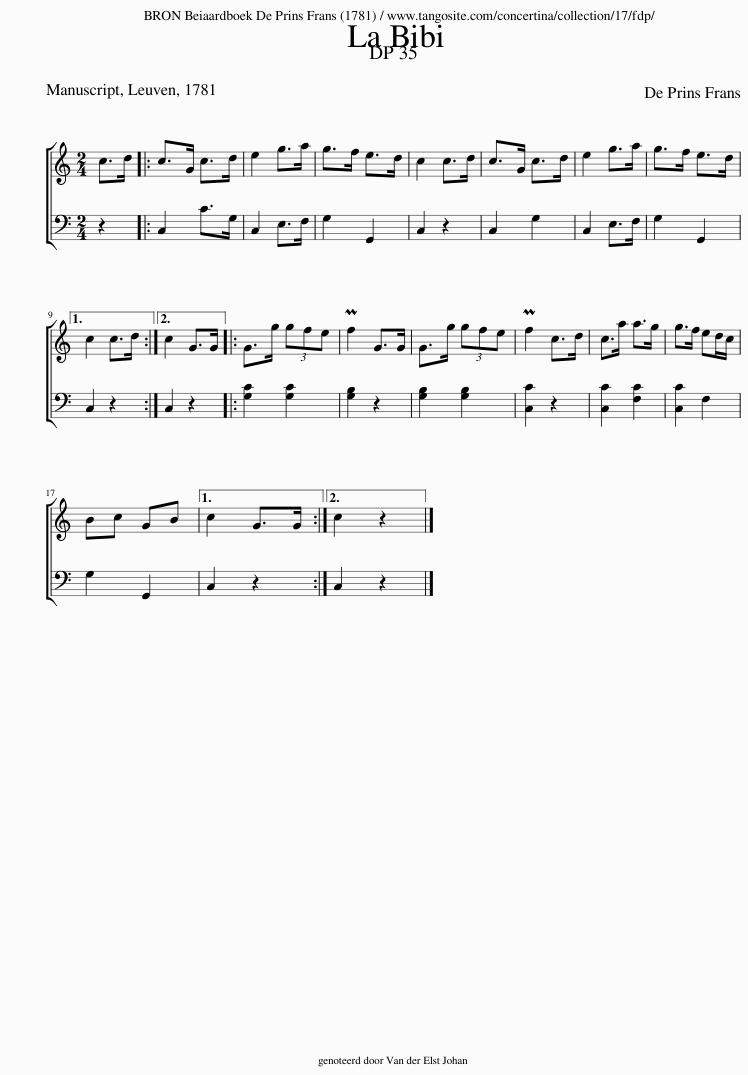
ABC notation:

X:1
%%score [ 1 2 ]
L:1/8
M:2/4
I:linebreak $
K:C
V:1 treble
V:2 bass
V:1
 c>d |: c>G c>d | e2 g>a | g>f e>d | c2 c>d | %5
 c>G c>d | e2 g>a | g>f e>d |1$ c2 c>d :|2 c2 G>G |: %10
 G>g (3gfe | Pf2 G>G | G>g (3gfe | Pf2 c>d |[K:C] c>a a>g | %15
 g>f ed/c/ |$ Bc GB |1 c2 G>G :|2 c2 z2 |] %19
V:2
 z2 |: C,2 C>G, | C,2 E,>F, | G,2 G,,2 | C,2 z2 | %5
 C,2 G,2 | C,2 E,>F, | G,2 G,,2 |1$ C,2 z2 :|2 C,2 z2 |: %10
 [G,C]2 [G,C]2 | [G,B,]2 z2 | [G,B,]2 [G,B,]2 | [C,C]2 z2 |[K:C] [C,C]2 [F,C]2 | %15
 [C,C]2 F,2 |$ G,2 G,,2 |1 C,2 z2 :|2 C,2 z2 |] %19
